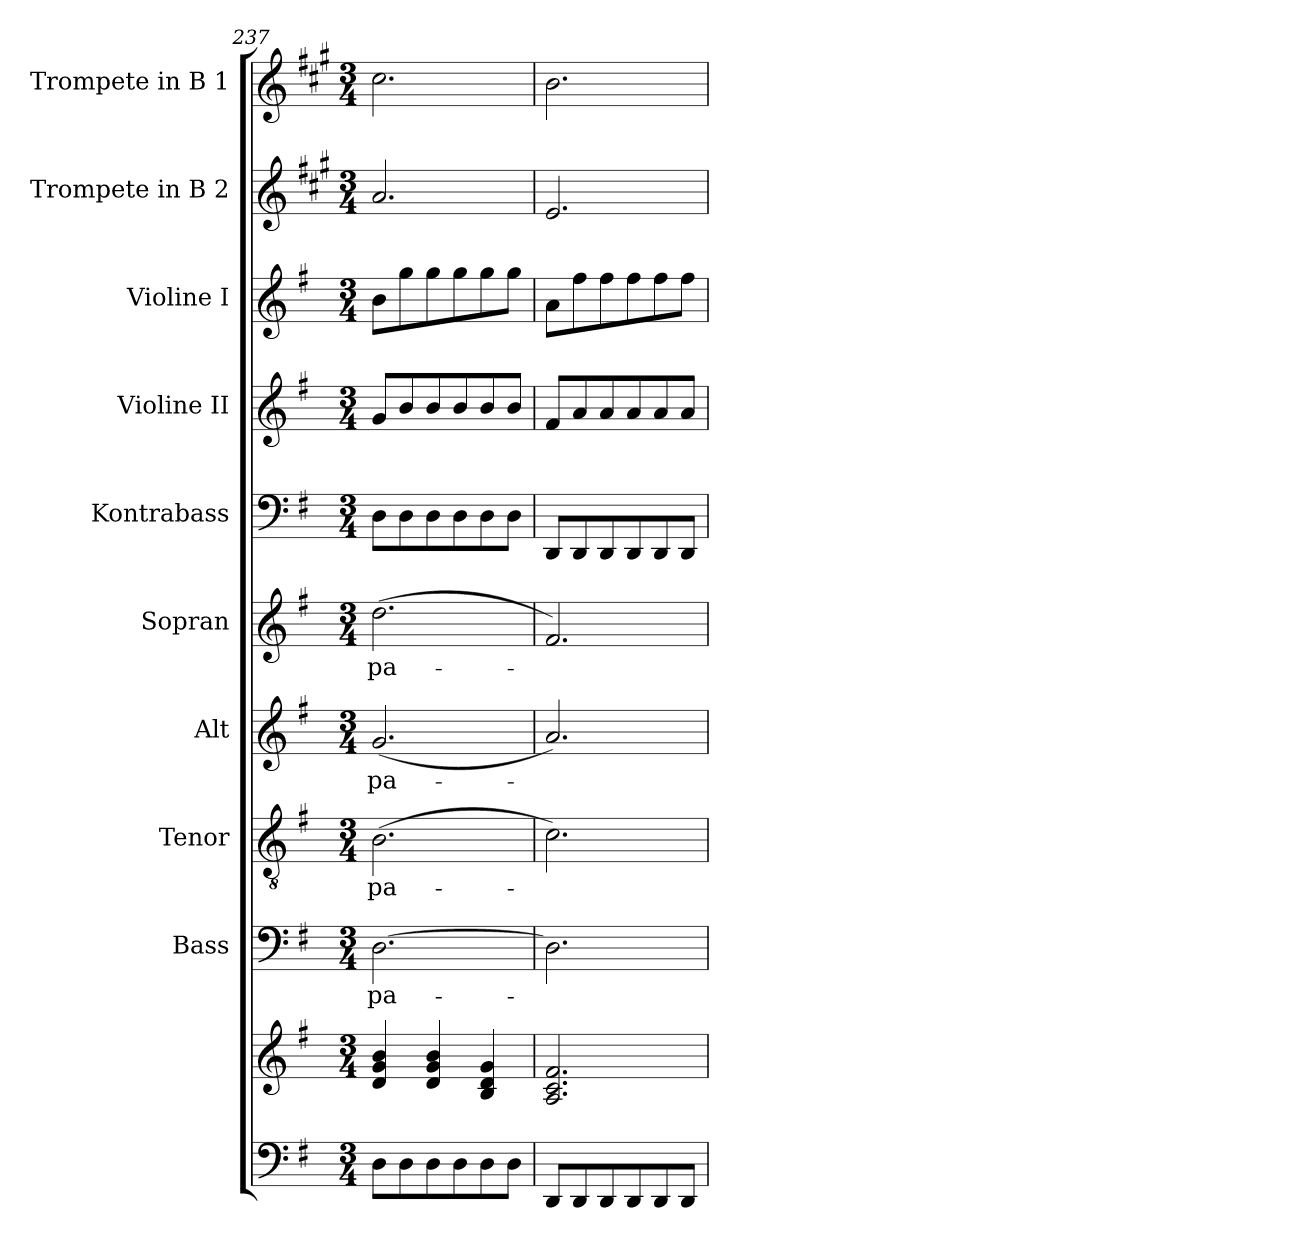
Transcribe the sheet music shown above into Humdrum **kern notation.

**kern	**kern	**kern	**text	**kern	**text	**kern	**text	**kern	**text	**kern	**kern	**kern	**kern	**kern
*part10	*part10	*part9	*part9	*part8	*part8	*part7	*part7	*part6	*part6	*part5	*part4	*part3	*part2	*part1
*staff11	*staff10	*staff9	*staff9	*staff8	*staff8	*staff7	*staff7	*staff6	*staff6	*staff5	*staff4	*staff3	*staff2	*staff1
*	*	*I"Bass	*	*I"Tenor	*	*I"Alt	*	*I"Sopran	*	*I"Kontrabass	*I"Violine II	*I"Violine I	*I"Trompete in B 2	*I"Trompete in B 1
*	*	*I'B.	*	*I'T.	*	*I'A.	*	*I'S.	*	*I'Kb.	*I'Vl. II	*I'Vl. I	*I'Tr. 2	*I'Tr. 1
*clefF4	*clefG2	*clefF4	*	*clefGv2	*	*clefG2	*	*clefG2	*	*clefF4	*clefG2	*clefG2	*clefG2	*clefG2
*	*	*	*	*	*	*	*	*	*	*ITrd7c12	*	*	*ITrd1c2	*ITrd1c2
*k[f#]	*k[f#]	*k[f#]	*	*k[f#]	*	*k[f#]	*	*k[f#]	*	*k[f#]	*k[f#]	*k[f#]	*k[f#]	*k[f#]
*G:	*G:	*G:	*	*G:	*	*G:	*	*G:	*	*G:	*G:	*G:	*G:	*G:
*M3/4	*M3/4	*M3/4	*	*M3/4	*	*M3/4	*	*M3/4	*	*M3/4	*M3/4	*M3/4	*M3/4	*M3/4
=237	=237	=237	=237	=237	=237	=237	=237	=237	=237	=237	=237	=237	=237	=237
!	!	!	!LO:LY:b	!	!LO:LY:b	!	!LO:LY:b	!	!LO:LY:b	!	!	!	!	!
8D\L	4d/ 4g/ 4b/	[2.D\	pa-	(>2.B\	pa-	(<2.g/	pa-	(>2.dd\	pa-	8DD\L	8g/L	8b\L	2.g/	2.b\
8D\	.	.	.	.	.	.	.	.	.	8DD\	8b/	8gg\	.	.
8D\	4d/ 4g/ 4b/	.	.	.	.	.	.	.	.	8DD\	8b/	8gg\	.	.
8D\	.	.	.	.	.	.	.	.	.	8DD\	8b/	8gg\	.	.
8D\	4B/ 4d/ 4g/	.	.	.	.	.	.	.	.	8DD\	8b/	8gg\	.	.
8D\J	.	.	.	.	.	.	.	.	.	8DD\J	8b/J	8gg\J	.	.
=238	=238	=238	=238	=238	=238	=238	=238	=238	=238	=238	=238	=238	=238	=238
8DD/L	2.A/ 2.c/ 2.f#/	2.D\]	.	2.c\)	.	2.a/)	.	2.f#/)	.	8DDD/L	8f#/L	8a\L	2.d/	2.a\
8DD/	.	.	.	.	.	.	.	.	.	8DDD/	8a/	8ff#\	.	.
8DD/	.	.	.	.	.	.	.	.	.	8DDD/	8a/	8ff#\	.	.
8DD/	.	.	.	.	.	.	.	.	.	8DDD/	8a/	8ff#\	.	.
8DD/	.	.	.	.	.	.	.	.	.	8DDD/	8a/	8ff#\	.	.
8DD/J	.	.	.	.	.	.	.	.	.	8DDD/J	8a/J	8ff#\J	.	.
=	=	=	=	=	=	=	=	=	=	=	=	=	=	=
*-	*-	*-	*-	*-	*-	*-	*-	*-	*-	*-	*-	*-	*-	*-
